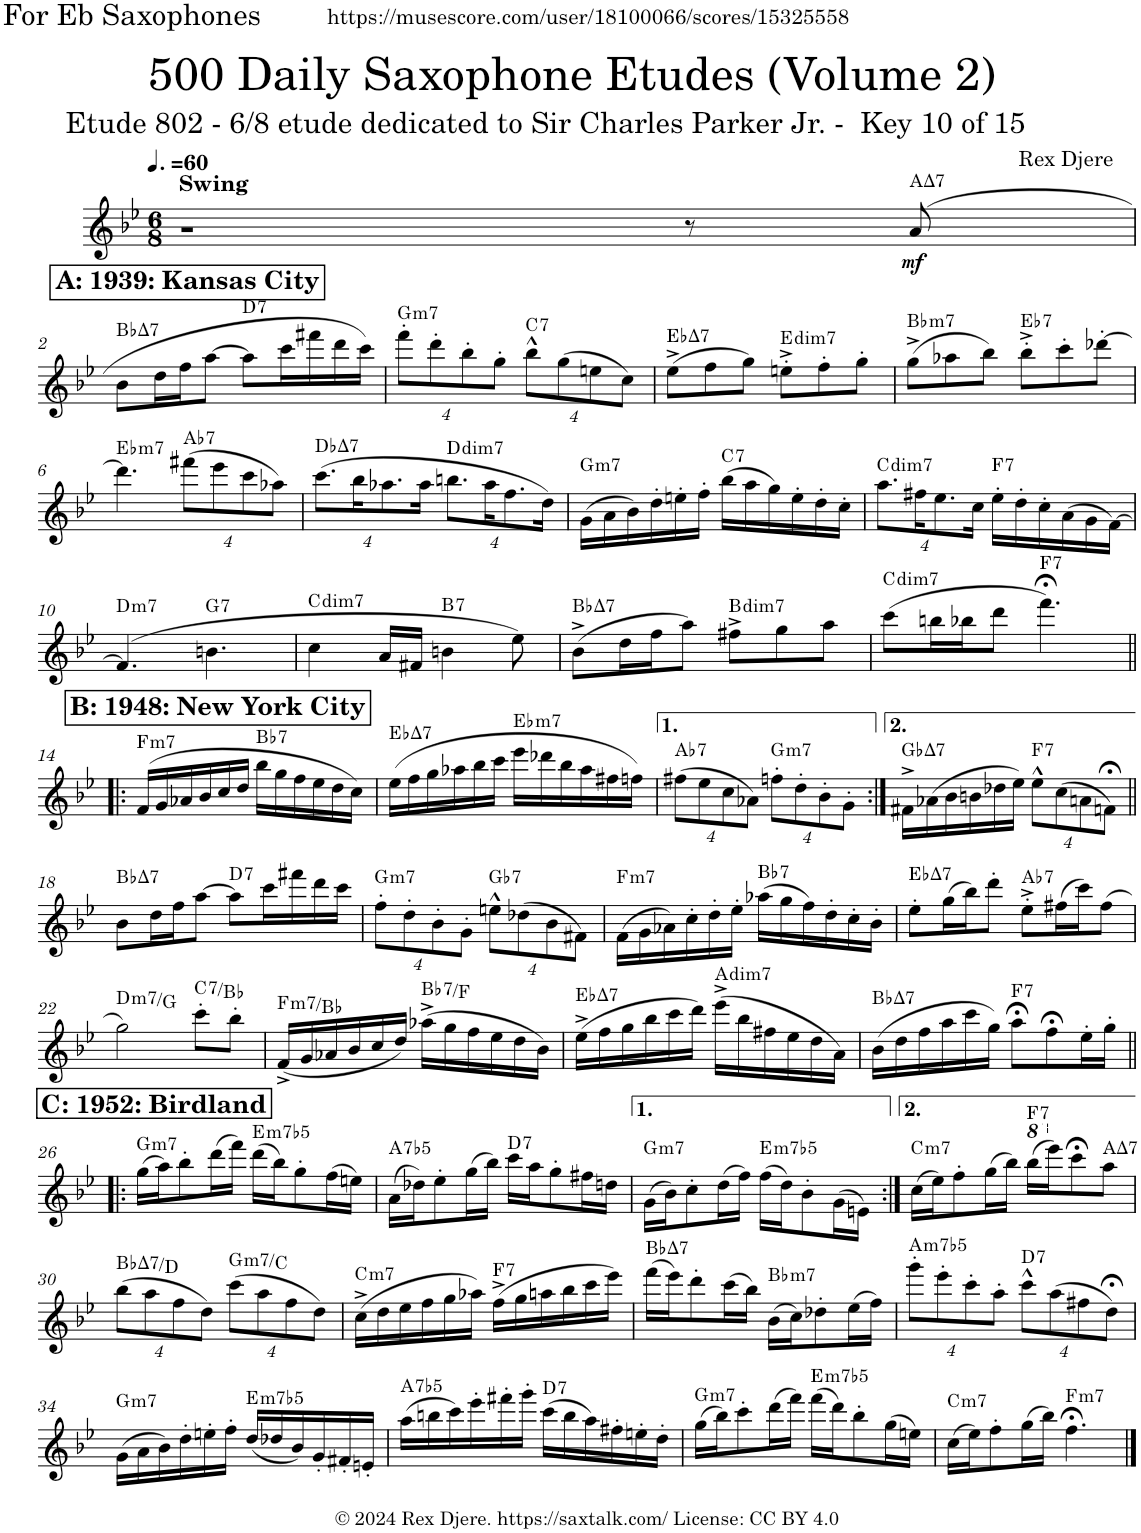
**kern	**dynam	**harte
*part1	*part1	*part1
*staff1	*staff1	*
*I"Alto Saxophone	*	*
*I'A. Sax.	*	*
*clefG2	*	*
*Trd5c9	*	*
*k[b-e-]	*	*
*M6/8	*	*
*MM90	*	*
=1	=1	=1
!LO:TX:a:B:t=Swing	!	!
2ra	.	.
8r	.	.
!	!LO:DY:b	!LO:H:kt=7
(8a/	mf	A:maj7
!!LO:LB:g=z
!!LO:REH:place=s1:a:B:cj:fs=14:t=A&colon; 1939&colon; Kansas City
=2	=2	=2
!	!	!LO:H:kt=7
8b-\L	.	Bb:maj7
16dd\L	.	.
16ff\J	.	.
[8aa\J	.	.
!	!	!LO:H:kt=7
8aa\L]	.	D:7
16ccc\L	.	.
16fff#X\	.	.
16ddd\	.	.
16ccc\JJ)	.	.
=3	=3	=3
*Xbrackettup	*	*
!	!	!LO:H:kt=m7
32%3fff'\L	.	G:min7
32%3ddd'\	.	.
32%3bb-'\	.	.
32%3gg'\J	.	.
!	!	!LO:H:kt=7
32%3bb-^^\L	.	C:7
(32%3gg\	.	.
32%3een\	.	.
32%3cc\J)	.	.
=4	=4	=4
!	!	!LO:H:kt=7
(8ee-^\L	.	Eb:maj7
8ff\	.	.
8gg\J)	.	.
!	!	!LO:H:kt=dim7
8een'^\L	.	E:dim7
8ff'\	.	.
8gg'\J	.	.
=5	=5	=5
!	!	!LO:H:kt=m7
(8gg^\L	.	Bb:min7
8aa-X\	.	.
8bb-\J)	.	.
!	!	!LO:H:kt=7
8bb-'^\L	.	Eb:7
8ccc'\	.	.
[8ddd-X'\J	.	.
!!LO:LB:g=z
=6	=6	=6
!	!	!LO:H:kt=m7
4.ddd-\]	.	Eb:min7
!	!	!LO:H:kt=7
(32%3fff#X\L	.	Ab:7
32%3eee-\	.	.
32%3ccc\	.	.
32%3aa-X\J)	.	.
=7	=7	=7
!	!	!LO:H:kt=7
(32%3.ccc\L	.	Db:maj7
64%3bb-\K	.	.
32%3.aa-X\	.	.
64%3aa-\Jk	.	.
!	!	!LO:H:kt=dim7
32%3.bbn\L	.	D:dim7
64%3aa-\K	.	.
32%3.ff\	.	.
64%3dd\Jk)	.	.
=8	=8	=8
!	!	!LO:H:kt=m7
(16g\LL	.	G:min7
16a\	.	.
16b-\)	.	.
16dd'\	.	.
16een'\	.	.
16ff'\JJ	.	.
!	!	!LO:H:kt=7
(16bb-\LL	.	C:7
16aa\	.	.
16gg\)	.	.
16ee'\	.	.
16dd'\	.	.
16cc'\JJ	.	.
=9	=9	=9
!	!	!LO:H:kt=dim7
32%3.aa\L	.	C:dim7
64%3ff#X\K	.	.
32%3.ee-\	.	.
64%3cc\Jk	.	.
!	!	!LO:H:kt=7
16ee-'\LL	.	F:7
16dd'\	.	.
16cc'\	.	.
(16a\	.	.
16g\	.	.
[16f\JJ)	.	.
!!LO:LB:g=z
=10	=10	=10
!	!	!LO:H:kt=m7
(4.f/]	.	D:min7
!	!	!LO:H:kt=7
4.bn\	.	G:7
=11	=11	=11
!	!	!LO:H:kt=dim7
4cc\	.	C:dim7
16a/LL	.	.
16f#X/JJ	.	.
!	!	!LO:H:kt=7
4bn\	.	B:7
8ee-\)	.	.
=12	=12	=12
!	!	!LO:H:kt=7
(8b-^\L	.	Bb:maj7
16dd\L	.	.
16ff\J	.	.
8aa\J)	.	.
!	!	!LO:H:kt=dim7
8ff#X^\L	.	B:dim7
8gg\	.	.
8aa\J	.	.
=13	=13	=13
!	!	!LO:H:kt=dim7
(8ccc\L	.	C:dim7
16bbn\L	.	.
16bb-X\J	.	.
8ddd\J	.	.
!	!	!LO:H:kt=7
4.fff;<\)	.	F:7
!!LO:LB:g=z
!!LO:REH:place=s1:a:B:cj:fs=14:t=B&colon; 1948&colon; New York City
=14!|:	=14!|:	=14!|:
!	!	!LO:H:kt=m7
(16f/LL	.	F:min7
16g/	.	.
16a-X/	.	.
16b-/	.	.
16cc/	.	.
16dd/JJ	.	.
!	!	!LO:H:kt=7
16bb-\LL	.	Bb:7
16gg\	.	.
16ff\	.	.
16ee-\	.	.
16dd\	.	.
16cc\JJ)	.	.
=15	=15	=15
!	!	!LO:H:kt=7
(16ee-\LL	.	Eb:maj7
16ff\	.	.
16gg\	.	.
16aa-X\	.	.
16bb-\	.	.
16ccc\JJ	.	.
!	!	!LO:H:kt=m7
16eee-\LL	.	Eb:min7
16ddd-X\	.	.
16bb-\	.	.
16aa-\	.	.
16ff#X\	.	.
16ffn\JJ)	.	.
=16	=16	=16
!	!	!LO:H:kt=7
(32%3ff#X\L	.	Ab:7
32%3ee-\	.	.
32%3cc\	.	.
32%3a-X\J)	.	.
!	!	!LO:H:kt=m7
32%3ffn'\L	.	G:min7
32%3dd'\	.	.
32%3b-'\	.	.
32%3g'\J	.	.
=17:|!	=17:|!	=17:|!
!	!	!LO:H:kt=7
16f#X^\LL	.	Gb:maj7
(16a-X\	.	.
16b-\	.	.
16bn\	.	.
16dd-X\	.	.
16ee-\JJ)	.	.
!	!	!LO:H:kt=7
32%3ee-^^\L	.	F:7
(32%3cc\	.	.
32%3an\	.	.
32%3fn;<\J)	.	.
!!LO:LB:g=z
=18||	=18||	=18||
!	!	!LO:H:kt=7
8b-\L	.	Bb:maj7
16dd\L	.	.
16ff\J	.	.
[8aa\J	.	.
!	!	!LO:H:kt=7
8aa\L]	.	D:7
16ccc\L	.	.
16fff#X\	.	.
16ddd\	.	.
16ccc\JJ	.	.
=19	=19	=19
!	!	!LO:H:kt=m7
32%3ff'\L	.	G:min7
32%3dd'\	.	.
32%3b-'\	.	.
32%3g'\J	.	.
!	!	!LO:H:kt=7
32%3een^^\L	.	Gb:7
(32%3dd-X\	.	.
32%3b-\	.	.
32%3f#X\J)	.	.
=20	=20	=20
!	!	!LO:H:kt=m7
(16f\LL	.	F:min7
16g\	.	.
16a-X\)	.	.
16cc'\	.	.
16dd'\	.	.
16ee-'\JJ	.	.
!	!	!LO:H:kt=7
(16aa-X\LL	.	Bb:7
16gg\	.	.
16ff\)	.	.
16dd'\	.	.
16cc'\	.	.
16b-'\JJ	.	.
=21	=21	=21
!	!	!LO:H:kt=7
8ee-'\L	.	Eb:maj7
(16gg\L	.	.
16bb-\J)	.	.
8ddd'\J	.	.
!	!	!LO:H:kt=7
8ee-^'\L	.	Ab:7
(16ff#X\L	.	.
16ccc\J)	.	.
(8ff#\J	.	.
!!LO:LB:g=z
=22	=22	=22
!	!	!LO:H:kt=m7
2gg\)	.	D:min7/4
!	!	!LO:H:kt=7
8ccc'\L	.	C:7/b7
8bb-'\J	.	.
=23	=23	=23
!	!	!LO:H:kt=m7
(16f^/LL	.	F:min7/4
16g/	.	.
16a-X/	.	.
16b-/	.	.
16cc/	.	.
16dd/JJ)	.	.
!	!	!LO:H:kt=7
(16aa-X^\LL	.	Bb:7/5
16gg\	.	.
16ff\	.	.
16ee-\	.	.
16dd\	.	.
16b-\JJ)	.	.
=24	=24	=24
!	!	!LO:H:kt=7
(16ee-^\LL	.	Eb:maj7
16ff\	.	.
16gg\	.	.
16bb-\	.	.
16ccc\	.	.
16ddd\JJ)	.	.
!	!	!LO:H:kt=dim7
(16eee-^\LL	.	A:dim7
16bb-\	.	.
16ff#X\	.	.
16ee-\	.	.
16dd\	.	.
16a\JJ)	.	.
=25	=25	=25
!	!	!LO:H:kt=7
(16b-\LL	.	Bb:maj7
16dd\	.	.
16ff\	.	.
16aa\	.	.
16ccc\	.	.
16gg\JJ)	.	.
!	!	!LO:H:kt=7
8aa;<\L	.	F:7
8ff;<\	.	.
16ee-'\L	.	.
16gg'\JJ	.	.
!!LO:LB:g=z
!!LO:REH:place=s1:a:B:cj:fs=14:t=C&colon; 1952&colon; Birdland
=26!|:	=26!|:	=26!|:
!	!	!LO:H:kt=m7
(16gg\LL	.	G:min7
16aa\J)	.	.
8bb-'\	.	.
(16ddd\L	.	.
16fff\JJ)	.	.
!	!	!LO:H:kt=m7b5
(16ddd\LL	.	E:hdim7
16bb-\J)	.	.
8gg'\	.	.
(16ff\L	.	.
16een\JJ)	.	.
=27	=27	=27
!	!	!LO:H:kt=7
(16a\LL	.	A:(3,b5,b7)
16dd-X\J)	.	.
8ee-'\	.	.
(16gg\L	.	.
16bb-\JJ)	.	.
!	!	!LO:H:kt=7
16ccc\LL	.	D:7
16aa\J	.	.
8gg'\	.	.
16ff#X\L	.	.
16ddn\JJ	.	.
=28	=28	=28
!	!	!LO:H:kt=m7
(16g\LL	.	G:min7
16b-\J)	.	.
8cc'\	.	.
(16dd\L	.	.
16ff\JJ)	.	.
!	!	!LO:H:kt=m7b5
(16ff\LL	.	E:hdim7
16dd\J)	.	.
8b-'\	.	.
(16g\L	.	.
16en\JJ)	.	.
=29:|!	=29:|!	=29:|!
!	!	!LO:H:kt=m7
(16cc\LL	.	C:min7
16ee-\J)	.	.
8ff'\	.	.
(16gg\L	.	.
16bb-\JJ)	.	.
*8va	*	*
!	!	!LO:H:kt=7
(16bbb-\LL	.	F:7
*X8va	*	*
16eee-\J)	.	.
8ccc;<\	.	.
!	!	!LO:H:kt=7
8aa\J	.	A:maj7
!!LO:LB:g=z
=30	=30	=30
!	!	!LO:H:kt=7
(32%3bb-\L	.	Bb:maj7/3
32%3aa\	.	.
32%3ff\	.	.
32%3dd\J)	.	.
!	!	!LO:H:kt=m7
(32%3ccc\L	.	G:min7/4
32%3aa\	.	.
32%3ff\	.	.
32%3dd\J)	.	.
=31	=31	=31
!	!	!LO:H:kt=m7
(16cc^\LL	.	C:min7
16dd\	.	.
16ee-\	.	.
16ff\	.	.
16gg\	.	.
16aa-X\JJ)	.	.
!	!	!LO:H:kt=7
(16ff^\LL	.	F:7
16gg\	.	.
16aan\	.	.
16bb-\	.	.
16ccc\	.	.
16eee-\JJ)	.	.
=32	=32	=32
!	!	!LO:H:kt=7
(16fff\LL	.	Bb:maj7
16eee-\J)	.	.
8ddd'\	.	.
(16ccc\L	.	.
16bb-\JJ)	.	.
!	!	!LO:H:kt=m7
(16b-\LL	.	Bb:min7
16cc\J)	.	.
8dd-X'\	.	.
(16ee-\L	.	.
16ff\JJ)	.	.
=33	=33	=33
!	!	!LO:H:kt=m7b5
32%3ggg'\L	.	A:hdim7
32%3eee-'\	.	.
32%3ccc'\	.	.
32%3aa'\J	.	.
!	!	!LO:H:kt=7
32%3ccc^^\L	.	D:7
(32%3aa\	.	.
32%3ff#X\	.	.
32%3dd;<\J)	.	.
!!LO:LB:g=z
=34	=34	=34
!	!	!LO:H:kt=m7
(16g\LL	.	G:min7
16a\	.	.
16b-\)	.	.
16dd'\	.	.
16een'\	.	.
16ff'\JJ	.	.
!	!	!LO:H:kt=m7b5
(16dd/LL	.	E:hdim7
16dd-X/	.	.
16b-/)	.	.
16g'/	.	.
16f#X'/	.	.
16en'/JJ	.	.
=35	=35	=35
!	!	!LO:H:kt=7
(16aa\LL	.	A:(3,b5,b7)
16bbn\	.	.
16ccc\)	.	.
16eee-'\	.	.
16fff#X'\	.	.
16ggg'\JJ	.	.
!	!	!LO:H:kt=7
(16ccc\LL	.	D:7
16bb\	.	.
16aa\)	.	.
16ff#X'\	.	.
16een'\	.	.
16dd'\JJ	.	.
=36	=36	=36
!	!	!LO:H:kt=m7
(16gg\LL	.	G:min7
16bb-\J)	.	.
8ccc'\	.	.
(16ddd\L	.	.
16fff\JJ)	.	.
!	!	!LO:H:kt=m7b5
(16fff\LL	.	E:hdim7
16ddd\J)	.	.
8bb-'\	.	.
(16gg\L	.	.
16een\JJ)	.	.
=37	=37	=37
!	!	!LO:H:kt=m7
(16cc\LL	.	C:min7
16ee-\J)	.	.
8ff'\	.	.
(16gg\L	.	.
16bb-\JJ)	.	.
!	!	!LO:H:kt=m7
4.ff;<\	.	F:min7
==	==	==
*-	*-	*-
